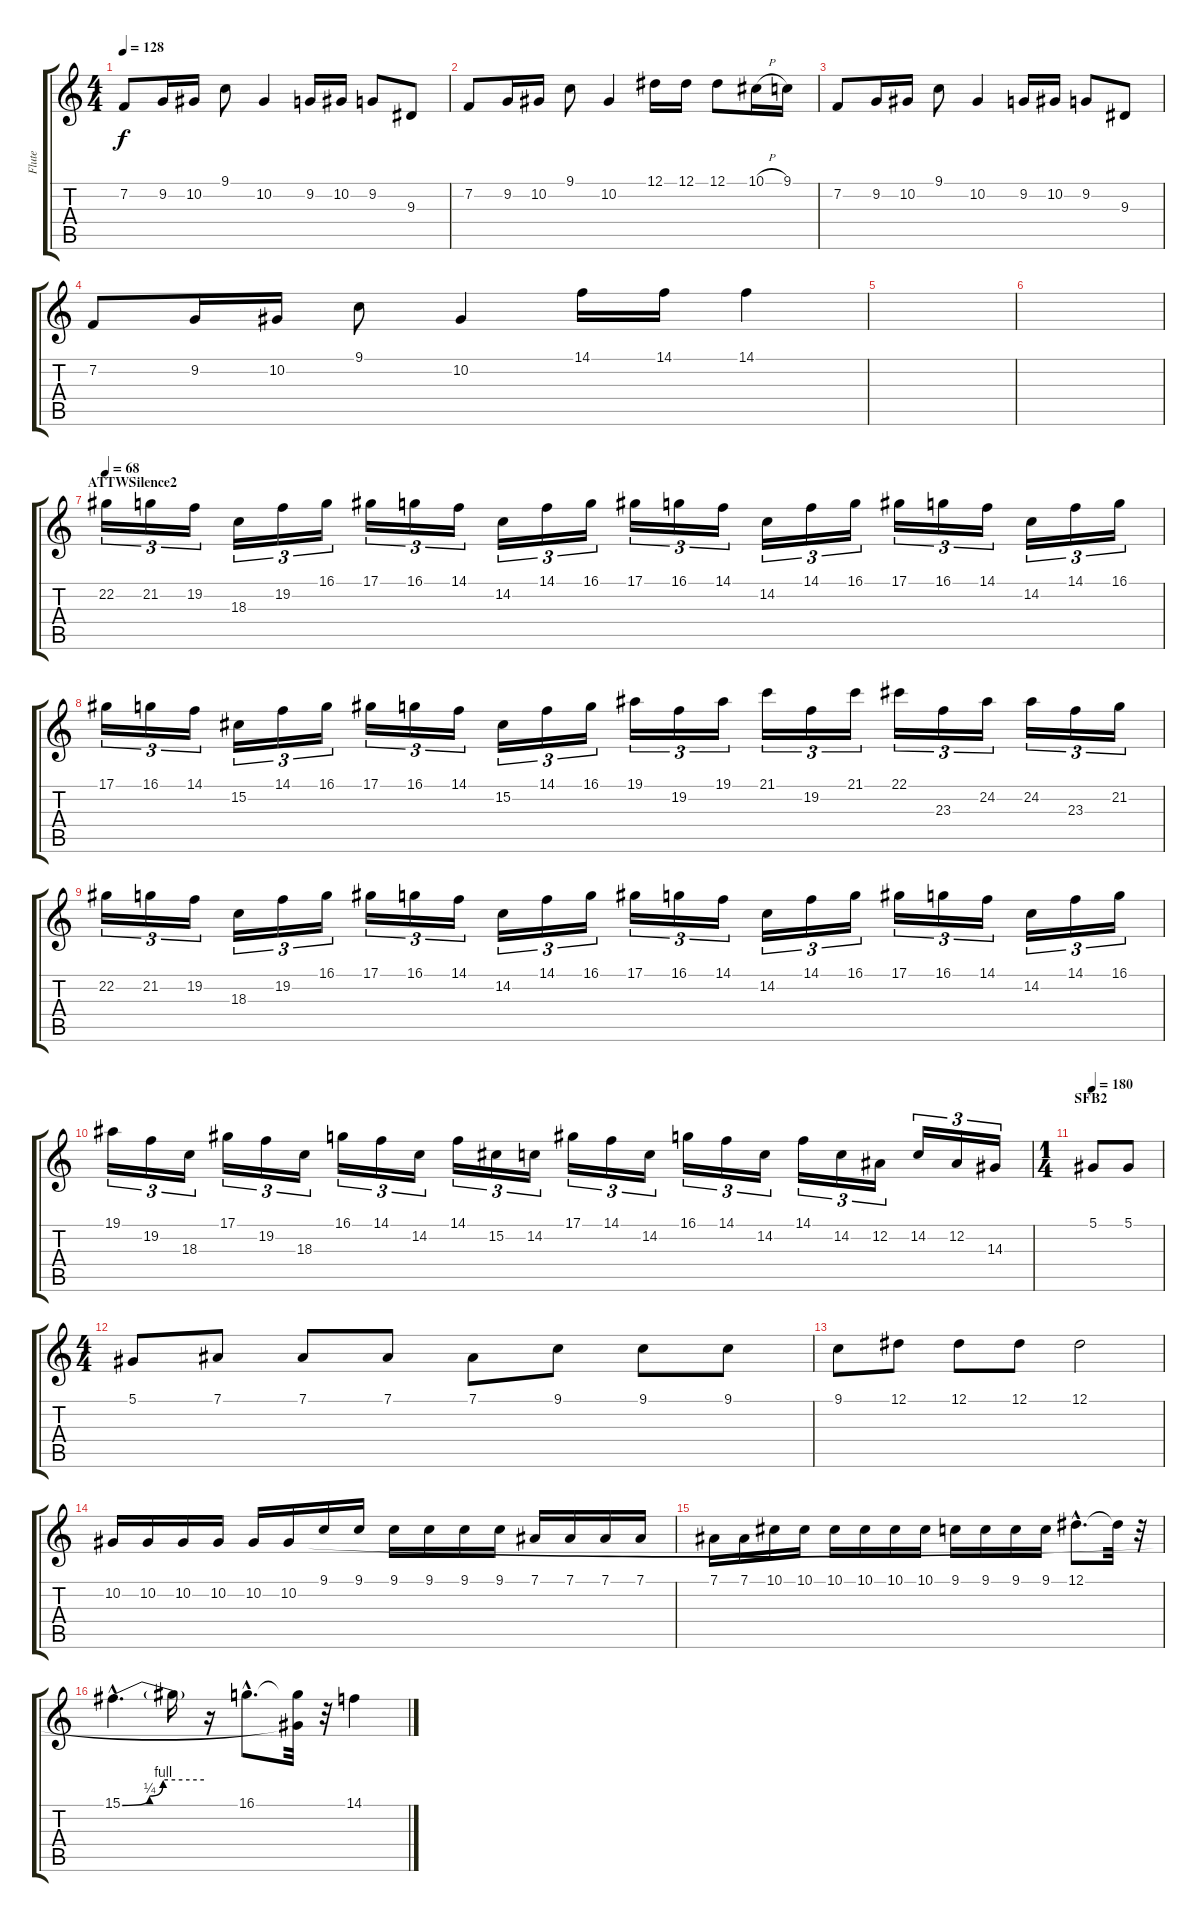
\track ("Flute" "Flute") {instrument flute}
\staff {score tabs}
\tuning (Eb4 Bb3 Gb3 Db3 Ab2 Eb2) {hide}
\ts (4 4)
\tempo 128
\clef g2
\ks c
7.2.8{dy f} 9.2.16 10.2.16 9.1.8 10.2.4 9.2.16 10.2.16 9.2.8 9.3.8 |
7.2.8 9.2.16 10.2.16 9.1.8 10.2.4 12.1.16 12.1.16 12.1.8 10.1{h}.16 9.1.16 |
7.2.8 9.2.16 10.2.16 9.1.8 10.2.4 9.2.16 10.2.16 9.2.8 9.3.8 |
7.2.8 9.2.16 10.2.16 9.1.8 10.2.4 14.1.16 14.1.16 14.1.4 |
|
|
\section ("" "ATTWSilence2")
\tempo 68
22.2.16{tu (3 2) volume 8 instrument flute} 21.2.16{tu (3 2)} 19.2.16{tu (3 2)} 18.3.16{tu (3 2)} 19.2.16{tu (3 2)} 16.1.16{tu (3 2)} 17.1.16{tu (3 2)} 16.1.16{tu (3 2)} 14.1.16{tu (3 2)} 14.2.16{tu (3 2)} 14.1.16{tu (3 2)} 16.1.16{tu (3 2)} 17.1.16{tu (3 2)} 16.1.16{tu (3 2)} 14.1.16{tu (3 2)} 14.2.16{tu (3 2)} 14.1.16{tu (3 2)} 16.1.16{tu (3 2)} 17.1.16{tu (3 2)} 16.1.16{tu (3 2)} 14.1.16{tu (3 2)} 14.2.16{tu (3 2)} 14.1.16{tu (3 2)} 16.1.16{tu (3 2)} |
17.1.16{tu (3 2)} 16.1.16{tu (3 2)} 14.1.16{tu (3 2)} 15.2.16{tu (3 2)} 14.1.16{tu (3 2)} 16.1.16{tu (3 2)} 17.1.16{tu (3 2)} 16.1.16{tu (3 2)} 14.1.16{tu (3 2)} 15.2.16{tu (3 2)} 14.1.16{tu (3 2)} 16.1.16{tu (3 2)} 19.1.16{tu (3 2)} 19.2.16{tu (3 2)} 19.1.16{tu (3 2)} 21.1.16{tu (3 2)} 19.2.16{tu (3 2)} 21.1.16{tu (3 2)} 22.1.16{tu (3 2)} 23.3.16{tu (3 2)} 24.2.16{tu (3 2)} 24.2.16{tu (3 2)} 23.3.16{tu (3 2)} 21.2.16{tu (3 2)} |
22.2.16{tu (3 2)} 21.2.16{tu (3 2)} 19.2.16{tu (3 2)} 18.3.16{tu (3 2)} 19.2.16{tu (3 2)} 16.1.16{tu (3 2)} 17.1.16{tu (3 2)} 16.1.16{tu (3 2)} 14.1.16{tu (3 2)} 14.2.16{tu (3 2)} 14.1.16{tu (3 2)} 16.1.16{tu (3 2)} 17.1.16{tu (3 2)} 16.1.16{tu (3 2)} 14.1.16{tu (3 2)} 14.2.16{tu (3 2)} 14.1.16{tu (3 2)} 16.1.16{tu (3 2)} 17.1.16{tu (3 2)} 16.1.16{tu (3 2)} 14.1.16{tu (3 2)} 14.2.16{tu (3 2)} 14.1.16{tu (3 2)} 16.1.16{tu (3 2)} |
19.1.16{tu (3 2)} 19.2.16{tu (3 2)} 18.3.16{tu (3 2)} 17.1.16{tu (3 2)} 19.2.16{tu (3 2)} 18.3.16{tu (3 2)} 16.1.16{tu (3 2)} 14.1.16{tu (3 2)} 14.2.16{tu (3 2)} 14.1.16{tu (3 2)} 15.2.16{tu (3 2)} 14.2.16{tu (3 2)} 17.1.16{tu (3 2)} 14.1.16{tu (3 2)} 14.2.16{tu (3 2)} 16.1.16{tu (3 2)} 14.1.16{tu (3 2)} 14.2.16{tu (3 2)} 14.1.16{tu (3 2)} 14.2.16{tu (3 2)} 12.2.16{tu (3 2)} 14.2.16{tu (3 2)} 12.2.16{tu (3 2)} 14.3.16{tu (3 2)} |
\ts (1 4)
\section ("" "SFB2")
\tempo 180
5.1.8{volume 13 balance 11 instrument flute} 5.1.8 |
\ts (4 4)
5.1.8 7.1.8 7.1.8 7.1.8 7.1.8 9.1.8 9.1.8 9.1.8 |
9.1.8 12.1.8 12.1.8 12.1.8 12.1.2 |
10.2.16 10.2.16 10.2.16 10.2.16 10.2.16 10.2.16 9.1.16 9.1.16 9.1.16 9.1.16 9.1.16 9.1.16 7.1.16 7.1.16 7.1.16 7.1.16 |
7.1.16 7.1.16 10.1.16 10.1.16 10.1.16 10.1.16 10.1.16 10.1.16 9.1.16 9.1.16 9.1.16 9.1.16 12.1{hac}.8{d} 12.1{t}.32 r.32 |
15.1{be (custom 0 0 20 1 30 4 60 4) hac}.4{d} 15.1{t}.16 r.16 16.1{hac}.8{d} (16.1{t} 10.2{t}).32 r.32 14.1.4
